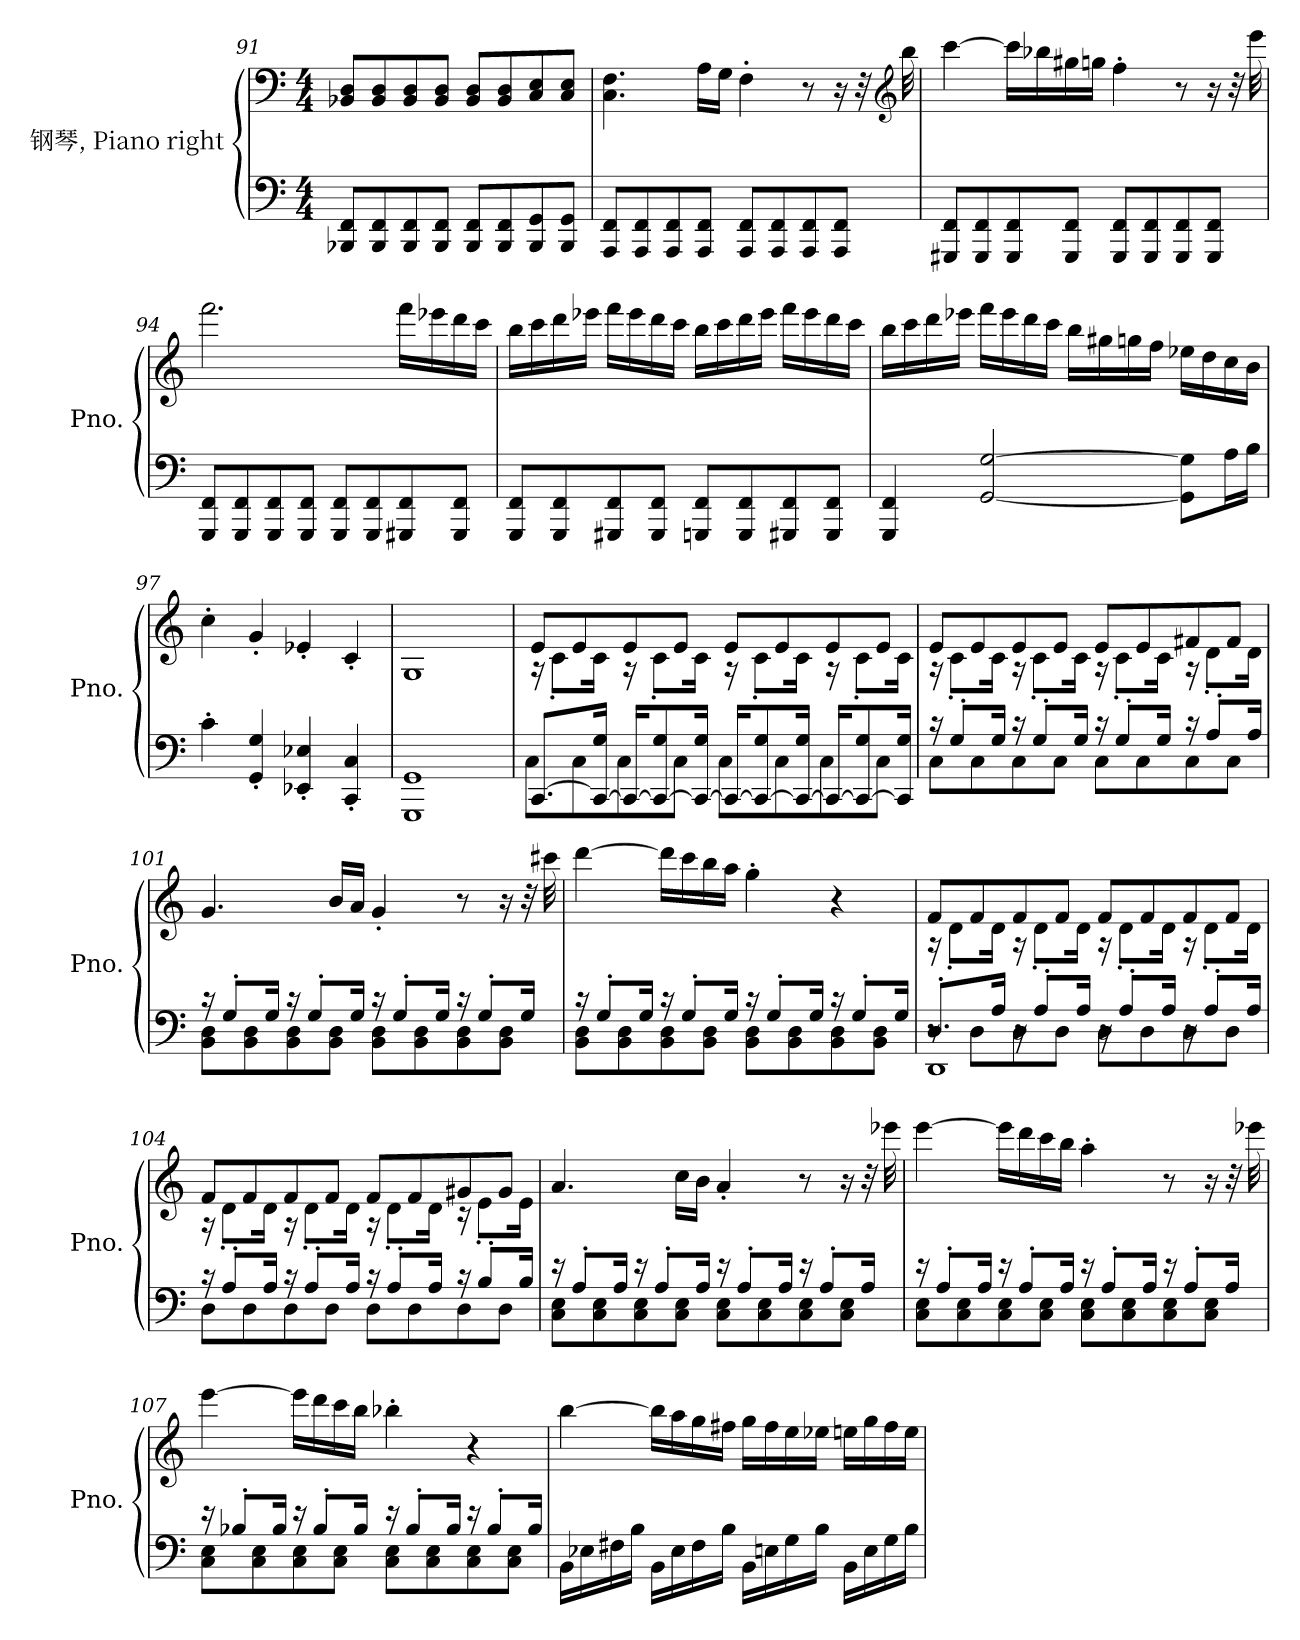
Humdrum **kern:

**kern	**kern
*part1	*part1
*staff2	*staff1
*I"钢琴, Piano right	*
*I'Pno.	*
*clefF4	*clefF4
*k[]	*k[]
*M4/4	*M4/4
=91	=91
8BBB-X/ 8FF/L	8BB-X/ 8D/L
8BBB-/ 8FF/	8BB-/ 8D/
8BBB-/ 8FF/	8BB-/ 8D/
8BBB-/ 8FF/J	8BB-/ 8D/J
*	*MM162
8BBB-/ 8FF/L	8BB-/ 8D/L
8BBB-/ 8FF/	8BB-/ 8D/
8BBB-/ 8GG/	8C/ 8E/
8BBB-/ 8GG/J	8C/ 8E/J
!!LO:LB:g=z
=92	=92
8AAA/ 8FF/L	4.C\ 4.F\
8AAA/ 8FF/	.
8AAA/ 8FF/	.
8AAA/ 8FF/J	16A\LL
.	16G\JJ
8AAA/ 8FF/L	4F'\
8AAA/ 8FF/	.
*	*MM156
8AAA/ 8FF/	8r
*	*MM154
8AAA/ 8FF/J	16r
.	32r
*	*clefG2
.	32bb\
=93	=93
*	*MM158
8GGG#X/ 8FF/L	[4ccc\
8GGG#/ 8FF/	.
8GGG#/ 8FF/	16ccc\LL]
.	16bb-X\
8GGG#/ 8FF/J	16gg#X\
.	16ggn\JJ
8GGG#/ 8FF/L	4ff'\
8GGG#/ 8FF/	.
*	*MM154
8GGG#/ 8FF/	8r
8GGG#/ 8FF/J	16r
.	32r
.	32eee\
=94	=94
*	*MM160
8GGG/ 8FF/L	2.fff\
8GGG/ 8FF/	.
8GGG/ 8FF/	.
8GGG/ 8FF/J	.
8GGG/ 8FF/L	.
8GGG/ 8FF/	.
8GGG#X/ 8FF/	16fff\LL
.	16eee-X\
8GGG#/ 8FF/J	16ddd\
.	16ccc\JJ
!!LO:LB:g=z
=95	=95
8GGG/ 8FF/L	16bb\LL
.	16ccc\
8GGG/ 8FF/	16ddd\
.	16eee-X\JJ
*	*MM159
8GGG#X/ 8FF/	16fff\LL
.	16eee-\
8GGG#/ 8FF/J	16ddd\
.	16ccc\JJ
*	*MM160
8GGGn/ 8FF/L	16bb\LL
.	16ccc\
8GGG/ 8FF/	16ddd\
.	16eee-\JJ
8GGG#X/ 8FF/	16fff\LL
.	16eee-\
8GGG#/ 8FF/J	16ddd\
.	16ccc\JJ
=96	=96
4GGG/ 4FF/	16bb\LL
.	16ccc\
*	*MM155
.	16ddd\
*	*MM146
.	16eee-X\JJ
*	*MM160
[2GG/ [2G/	16fff\LL
.	16eee-\
.	16ddd\
.	16ccc\JJ
.	16bb\LL
.	16gg#X\
.	16ggn\
.	16ff\JJ
*	*MM158
8GG\] 8G\]L	16ee-X\LL
.	16dd\
16A\L	16cc\
16B\JJ	16b\JJ
!!LO:PB:g=z
=97	=97
*	*MM150
4c'\	4cc'\
*	*MM138
4GG/' 4G/'	4g'/
*	*MM122
4EE-X/' 4E-X/'	4e-X'/
*	*MM102
4CC/' 4C/'	4c'/
=98	=98
*	*MM133
1GGG 1GG	1G
=99	=99
*	*MM160
*^	*^
[8.CC/L	8C\L	8e/L	16r
.	.	.	8c'\L
.	8C\	8e/	.
16CC/_ 16G/Jk	.	.	16c\Jk
*	*	*MM162	*
16CC/KL_	8C\	8e/	16r
8CC/_ 8G/	.	.	8c'\L
.	8C\J	8e/J	.
16CC/_ 16G/Jk	.	.	16c\Jk
16CC/KL_	8C\L	8e/L	16r
8CC/_ 8G/	.	.	8c'\L
.	8C\	8e/	.
16CC/_ 16G/Jk	.	.	16c\Jk
*	*	*MM160	*
16CC/KL_	8C\	8e/	16r
8CC/_ 8G/	.	.	8c'\L
.	8C\J	8e/J	.
16CC/] 16G/Jk	.	.	16c\Jk
!!LO:LB:g=z	!!
=100	=100	=100	=100
16r	8C\L	8e/L	16r
8G'/L	.	.	8c'\L
.	8C\	8e/	.
16G/Jk	.	.	16c\Jk
*	*	*MM162	*
16r	8C\	8e/	16r
8G'/L	.	.	8c'\L
.	8C\J	8e/J	.
16G/Jk	.	.	16c\Jk
16r	8C\L	8e/L	16r
8G'/L	.	.	8c'\L
.	8C\	8e/	.
16G/Jk	.	.	16c\Jk
16r	8C\	8f#X/	16r
8A'/L	.	.	8d'\L
.	8C\J	8f#/J	.
16A/Jk	.	.	16d\Jk
*	*	*v	*v
=101	=101	=101
16r	8BB\ 8D\L	4.g/
8G'/L	.	.
.	8BB\ 8D\	.
16G/Jk	.	.
16r	8BB\ 8D\	.
8G'/L	.	.
.	8BB\ 8D\J	16b/LL
16G/Jk	.	16a/JJ
16r	8BB\ 8D\L	4g'/
8G'/L	.	.
.	8BB\ 8D\	.
16G/Jk	.	.
16r	8BB\ 8D\	8r
8G'/L	.	.
*	*	*MM154
.	8BB\ 8D\J	16r
16G/Jk	.	32r
.	.	32ccc#X\
!!LO:LB:g=z
=102	=102	=102
*	*	*MM158
16r	8BB\ 8D\L	[4ddd\
8G'/L	.	.
.	8BB\ 8D\	.
16G/Jk	.	.
16r	8BB\ 8D\	16ddd\LL]
8G'/L	.	16ccc\
.	8BB\ 8D\J	16bb\
16G/Jk	.	16aa\JJ
16r	8BB\ 8D\L	4gg'\
8G'/L	.	.
.	8BB\ 8D\	.
16G/Jk	.	.
16r	8BB\ 8D\	4r
8G'/L	.	.
.	8BB\ 8D\J	.
16G/Jk	.	.
*v	*v	*
=103	=103
*	*MM160
*^	*^
*	*^	*	*
8.D'/L	8r	1DD	8f/L	16r
.	.	.	.	8d'\L
.	8D\L	.	8f/	.
16A/Jk	.	.	.	16d\Jk
*	*	*	*MM162	*
16r	8D\	.	8f/	16r
8A'/L	.	.	.	8d'\L
.	8D\J	.	8f/J	.
16A/Jk	.	.	.	16d\Jk
16r	8D\L	.	8f/L	16r
8A'/L	.	.	.	8d'\L
.	8D\	.	8f/	.
16A/Jk	.	.	.	16d\Jk
*	*	*	*MM159	*
16r	8D\	.	8f/	16r
8A'/L	.	.	.	8d'\L
.	8D\J	.	8f/J	.
16A/Jk	.	.	.	16d\Jk
*v	*v	*v	*	*
!!LO:LB:g=z	!!
=104	=104	=104
*	*MM160	*
*^	*	*
16r	8D\L	8f/L	16r
8A'/L	.	.	8d'\L
.	8D\	8f/	.
16A/Jk	.	.	16d\Jk
*	*	*MM162	*
16r	8D\	8f/	16r
8A'/L	.	.	8d'\L
.	8D\J	8f/J	.
16A/Jk	.	.	16d\Jk
16r	8D\L	8f/L	16r
8A'/L	.	.	8d'\L
.	8D\	8f/	.
16A/Jk	.	.	16d\Jk
16r	8D\	8g#X/	16r
8B'/L	.	.	8e'\L
.	8D\J	8g#/J	.
16B/Jk	.	.	16e\Jk
*	*	*v	*v
=105	=105	=105
*	*	*MM160
16r	8C\ 8E\L	4.a/
8A'/L	.	.
.	8C\ 8E\	.
16A/Jk	.	.
16r	8C\ 8E\	.
8A'/L	.	.
.	8C\ 8E\J	16cc\LL
16A/Jk	.	16b\JJ
16r	8C\ 8E\L	4a'/
8A'/L	.	.
.	8C\ 8E\	.
16A/Jk	.	.
16r	8C\ 8E\	8r
8A'/L	.	.
*	*	*MM154
.	8C\ 8E\J	16r
16A/Jk	.	32r
.	.	32eee-X\
!!LO:LB:g=z
=106	=106	=106
*	*	*MM158
16r	8C\ 8E\L	[4eee\
8A'/L	.	.
.	8C\ 8E\	.
16A/Jk	.	.
16r	8C\ 8E\	16eee\LL]
8A'/L	.	16ddd\
.	8C\ 8E\J	16ccc\
16A/Jk	.	16bb\JJ
16r	8C\ 8E\L	4aa'\
8A'/L	.	.
.	8C\ 8E\	.
16A/Jk	.	.
16r	8C\ 8E\	8r
8A'/L	.	.
*	*	*MM153
.	8C\ 8E\J	16r
16A/Jk	.	32r
.	.	32eee-X\
=107	=107	=107
*	*	*MM156
16r	8C\ 8E\L	[4eee\
8B-X'/L	.	.
.	8C\ 8E\	.
16B-/Jk	.	.
16r	8C\ 8E\	16eee\LL]
8B-'/L	.	16ddd\
.	8C\ 8E\J	16ccc\
16B-/Jk	.	16bb\JJ
16r	8C\ 8E\L	4bb-X'\
8B-'/L	.	.
.	8C\ 8E\	.
16B-/Jk	.	.
16r	8C\ 8E\	4r
8B-'/L	.	.
.	8C\ 8E\J	.
16B-/Jk	.	.
*v	*v	*
!!LO:LB:g=z
=108	=108
*	*MM156
16BB\LL	[4bb\
16E-X\	.
16F#X\	.
16B\JJ	.
16BB\LL	16bb\LL]
16E-\	16aa\
*	*MM159
16F#\	16gg\
16B\JJ	16ff#X\JJ
*	*MM160
16BB\LL	16gg\LL
16En\	16ff#\
16G\	16ee\
16B\JJ	16ee-X\JJ
16BB\LL	16een\LL
16E\	16gg\
16G\	16ff#\
16B\JJ	16ee\JJ
=	=
*-	*-
